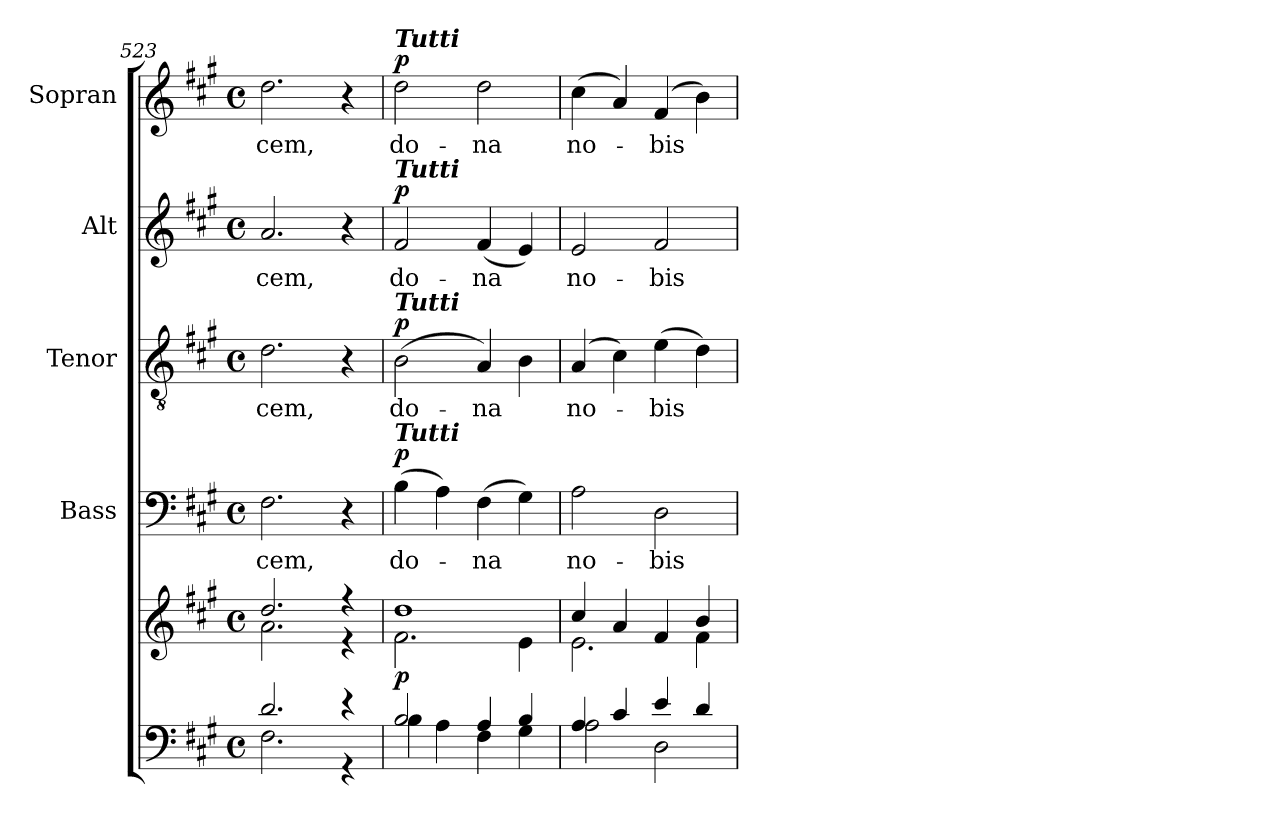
**kern	**kern	**dynam	**kern	**text	**dynam	**kern	**text	**dynam	**kern	**text	**dynam	**kern	**text	**dynam
*part5	*part5	*part5	*part4	*part4	*part4	*part3	*part3	*part3	*part2	*part2	*part2	*part1	*part1	*part1
*staff6	*staff5	*staff5/6	*staff4	*staff4	*staff4	*staff3	*staff3	*staff3	*staff2	*staff2	*staff2	*staff1	*staff1	*staff1
*	*	*	*I"Bass	*	*	*I"Tenor	*	*	*I"Alt	*	*	*I"Sopran	*	*
*	*	*	*I'B.	*	*	*I'T.	*	*	*I'A.	*	*	*I'S.	*	*
*clefF4	*clefG2	*	*clefF4	*	*	*clefGv2	*	*	*clefG2	*	*	*clefG2	*	*
*k[f#c#g#]	*k[f#c#g#]	*	*k[f#c#g#]	*	*	*k[f#c#g#]	*	*	*k[f#c#g#]	*	*	*k[f#c#g#]	*	*
*A:	*A:	*	*A:	*	*	*A:	*	*	*A:	*	*	*A:	*	*
*M4/4	*M4/4	*	*M4/4	*	*	*M4/4	*	*	*M4/4	*	*	*M4/4	*	*
*met(c)	*met(c)	*	*met(c)	*	*	*met(c)	*	*	*met(c)	*	*	*met(c)	*	*
=523	=523	=523	=523	=523	=523	=523	=523	=523	=523	=523	=523	=523	=523	=523
*^	*^	*	*	*	*	*	*	*	*	*	*	*	*	*
!	!	!	!	!	!	!LO:LY:b	!	!	!LO:LY:b	!	!	!LO:LY:b	!	!	!LO:LY:b	!
2.d/	2.F#\	2.dd/	2.a\	.	2.F#\	-cem,	.	2.d\	-cem,	.	2.a/	-cem,	.	2.dd\	-cem,	.
4r	4r	4r	4r	.	4r	.	.	4r	.	.	4r	.	.	4r	.	.
=524	=524	=524	=524	=524	=524	=524	=524	=524	=524	=524	=524	=524	=524	=524	=524	=524
!	!	!	!	!	!	!	!	!	!	!	!	!	!	!LO:TX:a:Bi:t=Tutti	!	!
!	!	!	!	!	!	!	!	!	!	!	!LO:TX:a:Bi:t=Tutti	!	!	!	!	!
!	!	!	!	!	!	!	!	!LO:TX:a:Bi:t=Tutti	!	!	!	!	!	!	!	!
!	!	!	!	!	!LO:TX:a:Bi:t=Tutti	!	!	!	!	!	!	!	!	!	!	!
!	!	!	!	!LO:DY:b	!	!LO:LY:b	!LO:DY:a	!	!LO:LY:b	!LO:DY:a	!	!LO:LY:b	!LO:DY:a	!	!LO:LY:b	!LO:DY:a
2B/	4B\	1dd	2.f#\	p	(>4B\	do-	p	(>2B\	do-	p	2f#/	do-	p	2dd\	do-	p
.	4A\	.	.	.	4A\)	.	.	.	.	.	.	.	.	.	.	.
!	!	!	!	!	!	!LO:LY:b	!	!	!LO:LY:b	!	!	!LO:LY:b	!	!	!LO:LY:b	!
4A/	4F#\	.	.	.	(>4F#\	-na	.	4A/)	-na	.	(<4f#/	-na	.	2dd\	-na	.
4B/	4G#\	.	4e\	.	4G#\)	.	.	4B\	.	.	4e/)	.	.	.	.	.
=525	=525	=525	=525	=525	=525	=525	=525	=525	=525	=525	=525	=525	=525	=525	=525	=525
!	!	!	!	!	!	!LO:LY:b	!	!	!LO:LY:b	!	!	!LO:LY:b	!	!	!LO:LY:b	!
4A/	2A\	4cc#/	2.e\	.	2A\	no-	.	(4A/	no-	.	2e/	no-	.	(>4cc#\	no-	.
4c#/	.	4a/	.	.	.	.	.	4c#\)	.	.	.	.	.	4a/)	.	.
!	!	!	!	!	!	!LO:LY:b	!	!	!LO:LY:b	!	!	!LO:LY:b	!	!	!LO:LY:b	!
4e/	2D\	4f#/	.	.	2D\	-bis	.	(>4e\	-bis	.	2f#/	-bis	.	(4f#/	-bis	.
4d/	.	4b/	4f#\	.	.	.	.	4d\)	.	.	.	.	.	4b\)	.	.
*v	*v	*	*	*	*	*	*	*	*	*	*	*	*	*	*	*
*	*v	*v	*	*	*	*	*	*	*	*	*	*	*	*	*
=	=	=	=	=	=	=	=	=	=	=	=	=	=	=
*-	*-	*-	*-	*-	*-	*-	*-	*-	*-	*-	*-	*-	*-	*-
